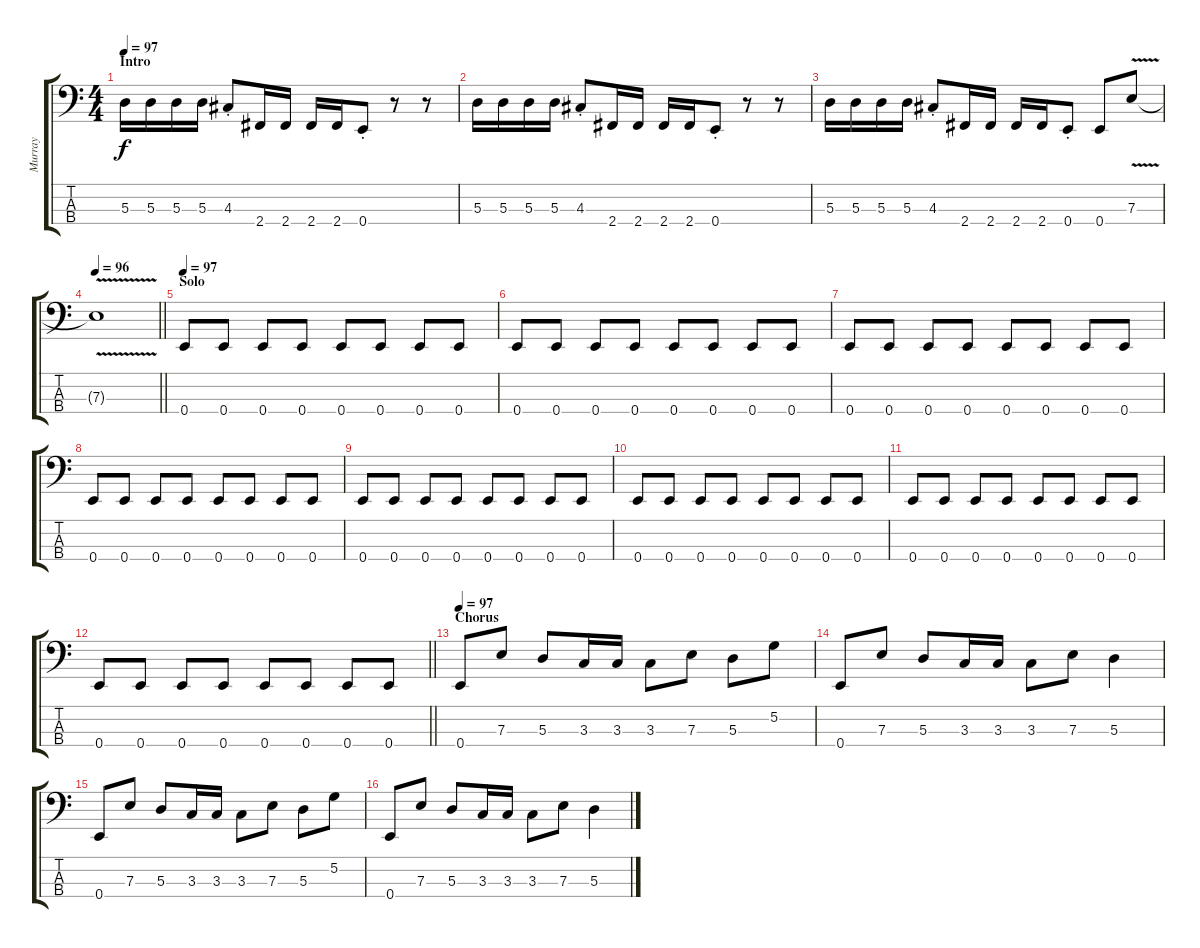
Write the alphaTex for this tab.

\track ("Murray" "Murray") {instrument electricbassfinger}
\staff {score tabs}
\tuning (G2 D2 A1 E1) {hide}
\ts (4 4)
\section ("" "Intro")
\tempo 97
\clef f4
\ks c
5.3.16{dy f} 5.3.16 5.3.16 5.3.16 4.3{st}.8 2.4.16 2.4.16 2.4.16 2.4.16 0.4{st}.8 r.8 r.8 |
5.3.16 5.3.16 5.3.16 5.3.16 4.3{st}.8 2.4.16 2.4.16 2.4.16 2.4.16 0.4{st}.8 r.8 r.8 |
5.3.16 5.3.16 5.3.16 5.3.16 4.3{st}.8 2.4.16 2.4.16 2.4.16 2.4.16 0.4{st}.8 0.4.8 7.3{v}.8 |
\tempo 96
\barLineRight lightlight
7.3{t}.1 |
\section ("" "Solo")
\tempo 97
0.4.8 0.4.8 0.4.8 0.4.8 0.4.8 0.4.8 0.4.8 0.4.8 |
0.4.8 0.4.8 0.4.8 0.4.8 0.4.8 0.4.8 0.4.8 0.4.8 |
0.4.8 0.4.8 0.4.8 0.4.8 0.4.8 0.4.8 0.4.8 0.4.8 |
0.4.8 0.4.8 0.4.8 0.4.8 0.4.8 0.4.8 0.4.8 0.4.8 |
0.4.8 0.4.8 0.4.8 0.4.8 0.4.8 0.4.8 0.4.8 0.4.8 |
0.4.8 0.4.8 0.4.8 0.4.8 0.4.8 0.4.8 0.4.8 0.4.8 |
0.4.8 0.4.8 0.4.8 0.4.8 0.4.8 0.4.8 0.4.8 0.4.8 |
\barLineRight lightlight
0.4.8 0.4.8 0.4.8 0.4.8 0.4.8 0.4.8 0.4.8 0.4.8 |
\section ("" "Chorus")
\tempo 97
0.4.8 7.3.8 5.3.8 3.3.16 3.3.16 3.3.8 7.3.8 5.3.8 5.2.8 |
0.4.8 7.3.8 5.3.8 3.3.16 3.3.16 3.3.8 7.3.8 5.3.4 |
0.4.8 7.3.8 5.3.8 3.3.16 3.3.16 3.3.8 7.3.8 5.3.8 5.2.8 |
0.4.8 7.3.8 5.3.8 3.3.16 3.3.16 3.3.8 7.3.8 5.3.4
